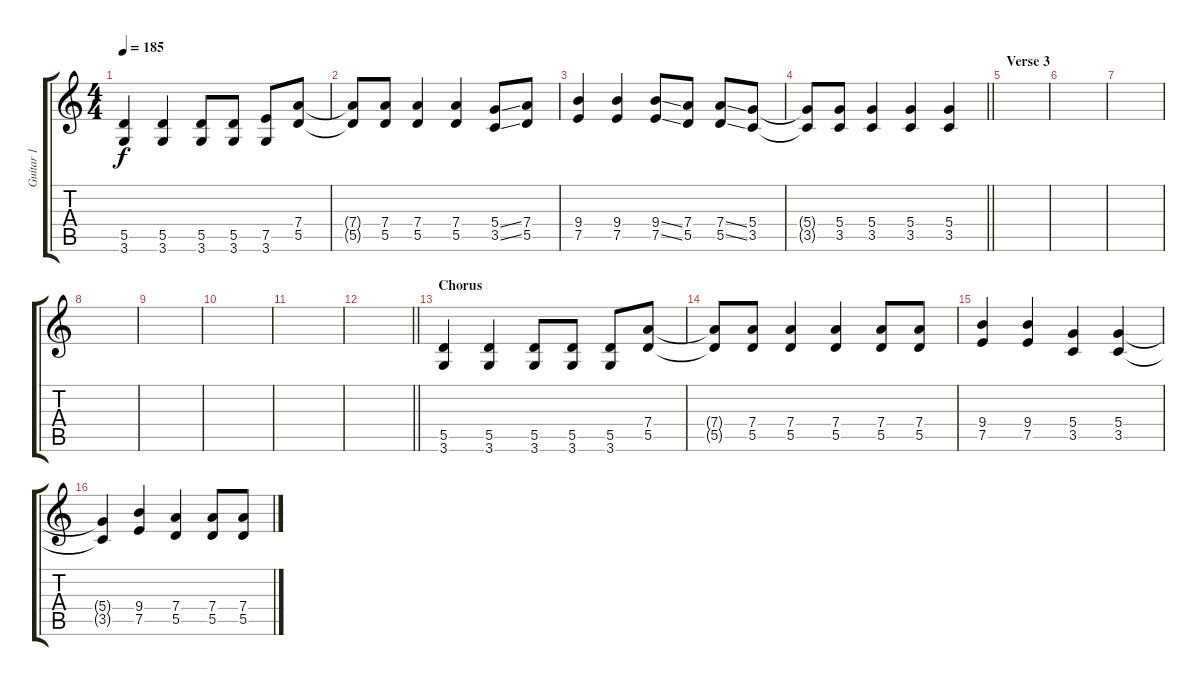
\track ("Guitar 1" "Guitar 1") {instrument overdrivenguitar}
\staff {score tabs}
\tuning (E4 B3 G3 D3 A2 E2) {hide}
\ts (4 4)
\tempo 185
\clef g2
\ks c
(5.5 3.6).4{dy f} (5.5 3.6).4 (5.5 3.6).8 (5.5 3.6).8 (7.5 3.6).8 (7.4 5.5).8 |
(7.4{t} 5.5{t}).8 (7.4 5.5).8 (7.4 5.5).4 (7.4 5.5).4 (5.4{ss} 3.5{ss}).8 (7.4 5.5).8 |
(9.4 7.5).4 (9.4 7.5).4 (9.4{ss} 7.5{ss}).8 (7.4 5.5).8 (7.4{ss} 5.5{ss}).8 (5.4 3.5).8 |
\barLineRight lightlight
(5.4{t} 3.5{t}).8 (5.4 3.5).8 (5.4 3.5).4 (5.4 3.5).4 (5.4 3.5).4 |
\section ("" "Verse 3")
|
|
|
|
|
|
|
\barLineRight lightlight
|
\section ("" "Chorus")
(5.5 3.6).4 (5.5 3.6).4 (5.5 3.6).8 (5.5 3.6).8 (5.5 3.6).8 (7.4 5.5).8 |
(7.4{t} 5.5{t}).8 (7.4 5.5).8 (7.4 5.5).4 (7.4 5.5).4 (7.4 5.5).8 (7.4 5.5).8 |
(9.4 7.5).4 (9.4 7.5).4 (5.4 3.5).4 (5.4 3.5).4 |
(5.4{t} 3.5{t}).4 (9.4 7.5).4 (7.4 5.5).4 (7.4 5.5).8 (7.4 5.5).8
